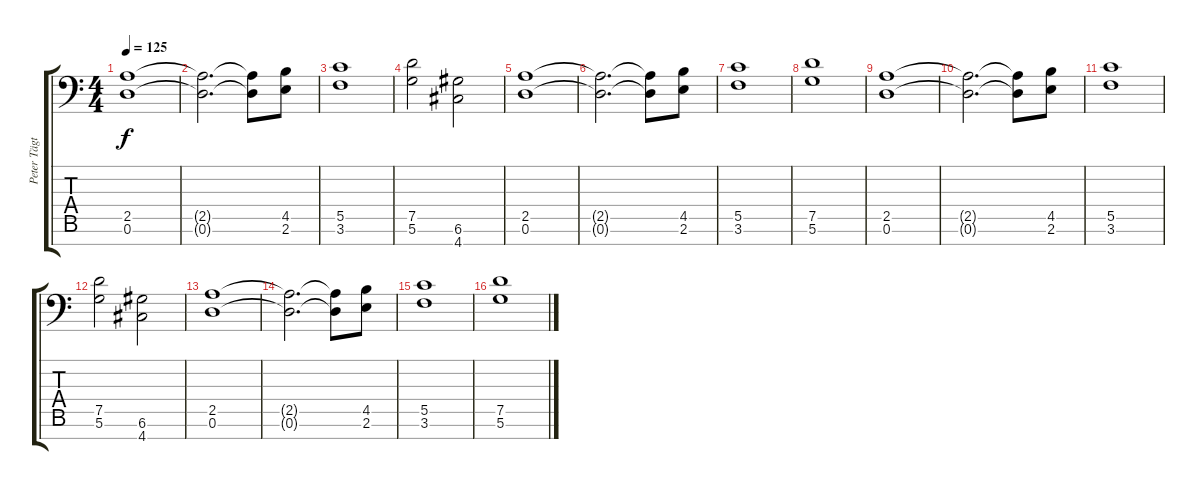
\track ("Peter Tägtgren (Rythm Guitar I)" "Peter Tägt") {instrument distortionguitar}
\staff {score tabs}
\tuning (D4 A3 F3 C3 G2 D2 A1) {hide}
\ts (4 4)
\tempo 125
\clef f4
\ks c
(2.5 0.6).1{dy f} |
(2.5{t} 0.6{t}).2{d} (2.5{t} 0.6{t}).8 (4.5 2.6).8 |
(5.5 3.6).1 |
(7.5 5.6).2 (6.6 4.7).2 |
(2.5 0.6).1 |
(2.5{t} 0.6{t}).2{d} (2.5{t} 0.6{t}).8 (4.5 2.6).8 |
(5.5 3.6).1 |
(7.5 5.6).1 |
(2.5 0.6).1 |
(2.5{t} 0.6{t}).2{d} (2.5{t} 0.6{t}).8 (4.5 2.6).8 |
(5.5 3.6).1 |
(7.5 5.6).2 (6.6 4.7).2 |
(2.5 0.6).1 |
(2.5{t} 0.6{t}).2{d} (2.5{t} 0.6{t}).8 (4.5 2.6).8 |
(5.5 3.6).1 |
(7.5 5.6).1
